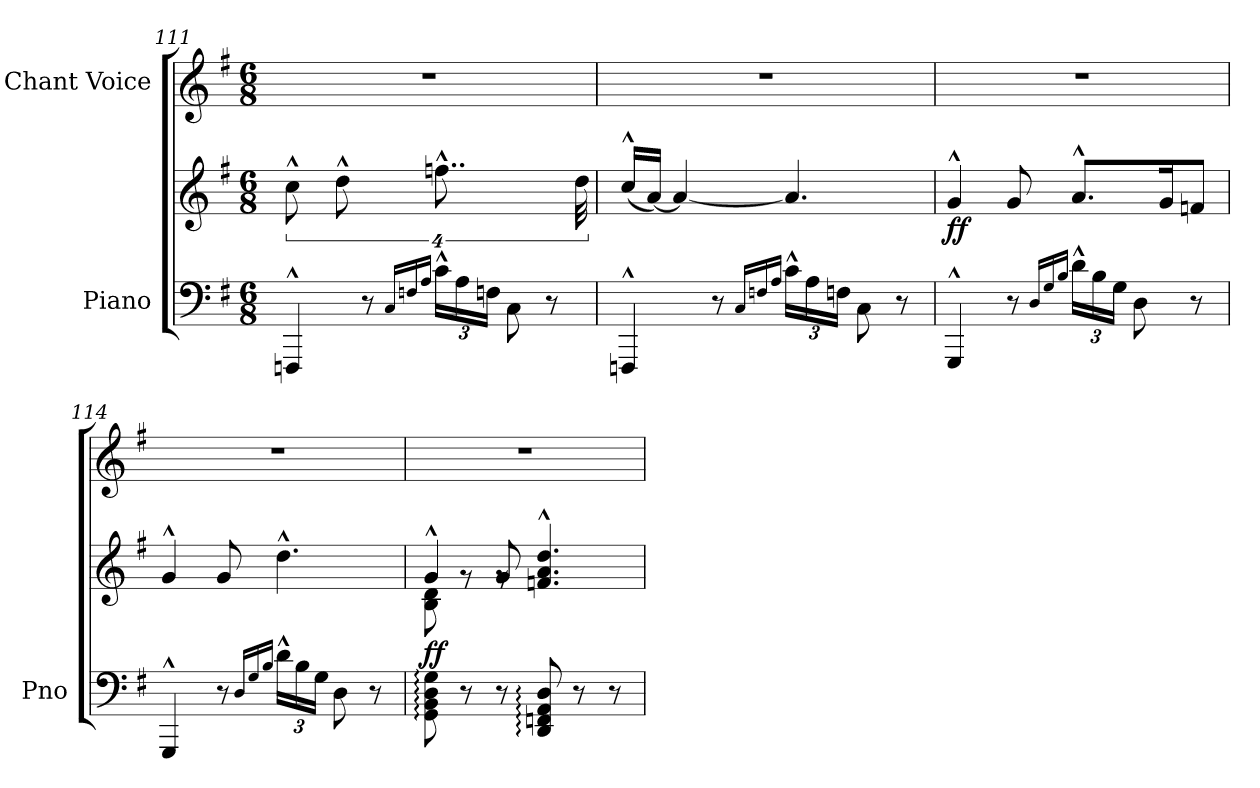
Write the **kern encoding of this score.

**kern	**kern	**dynam	**kern
*part2	*part2	*part2	*part1
*staff3	*staff2	*staff2/3	*staff1
*I"Piano	*	*	*I"Chant Voice
*I'Pno	*	*	*
!!LO:LB:g=z
*clefF4	*clefG2	*	*clefG2
*k[f#]	*k[f#]	*	*k[f#]
*M6/8	*M6/8	*	*M6/8
=111	=111	=111	=111
4FFFn^^/	16%3cc^^\	.	2.r
.	16%3dd^^\	.	.
8r	.	.	.
16qC/LL	.	.	.
16qFn/	.	.	.
16qA/JJ	.	.	.
*Xbrackettup	*	*	*
24c^^\LL	16%3..ffn^^\	.	.
24A\	.	.	.
24F\JJ	.	.	.
8C\	.	.	.
8r	.	.	.
.	64%3dd\	.	.
=112	=112	=112	=112
4FFFni^^/	(<16cc^^/LL	.	2.r
.	[16a/JJ)	.	.
.	4a/_	.	.
8r	.	.	.
16qC/LL	.	.	.
16qFn/	.	.	.
16qA/JJ	.	.	.
24c^^\LL	4.a/]	.	.
24A\	.	.	.
24F\JJ	.	.	.
8C\	.	.	.
8r	.	.	.
=113	=113	=113	=113
!	!	!LO:DY:b	!
4GGG^^/	4g^^/	ff	2.r
8r	8g/	.	.
16qD/LL	.	.	.
16qG/	.	.	.
16qB/JJ	.	.	.
24d^^\LL	8.a^^/L	.	.
24B\	.	.	.
24G\JJ	.	.	.
8D\	.	.	.
.	16g/K	.	.
8r	8fn/J	.	.
=114	=114	=114	=114
4GGG^^/	4g^^/	.	2.r
8r	8g/	.	.
16qD/LL	.	.	.
16qG/	.	.	.
16qB/JJ	.	.	.
24d^^\LL	4.dd^^\	.	.
24B\	.	.	.
24G\JJ	.	.	.
8D\	.	.	.
8r	.	.	.
=115	=115	=115	=115
*	*^	*	*
!	!	!	!LO:DY:b	!
8GG\: 8BB\: 8D\: 8G\:	4g^^/	8B\ 8d\	ff	2.r
8r	.	8rg	.	.
8r	8g/	8rg	.	.
8DD/: 8FFn/: 8AA/: 8D/:	4.fn/^^ 4.a/^^ 4.dd/^^	4.ryy	.	.
8r	.	.	.	.
8r	.	.	.	.
*	*v	*v	*	*
=	=	=	=
*-	*-	*-	*-
